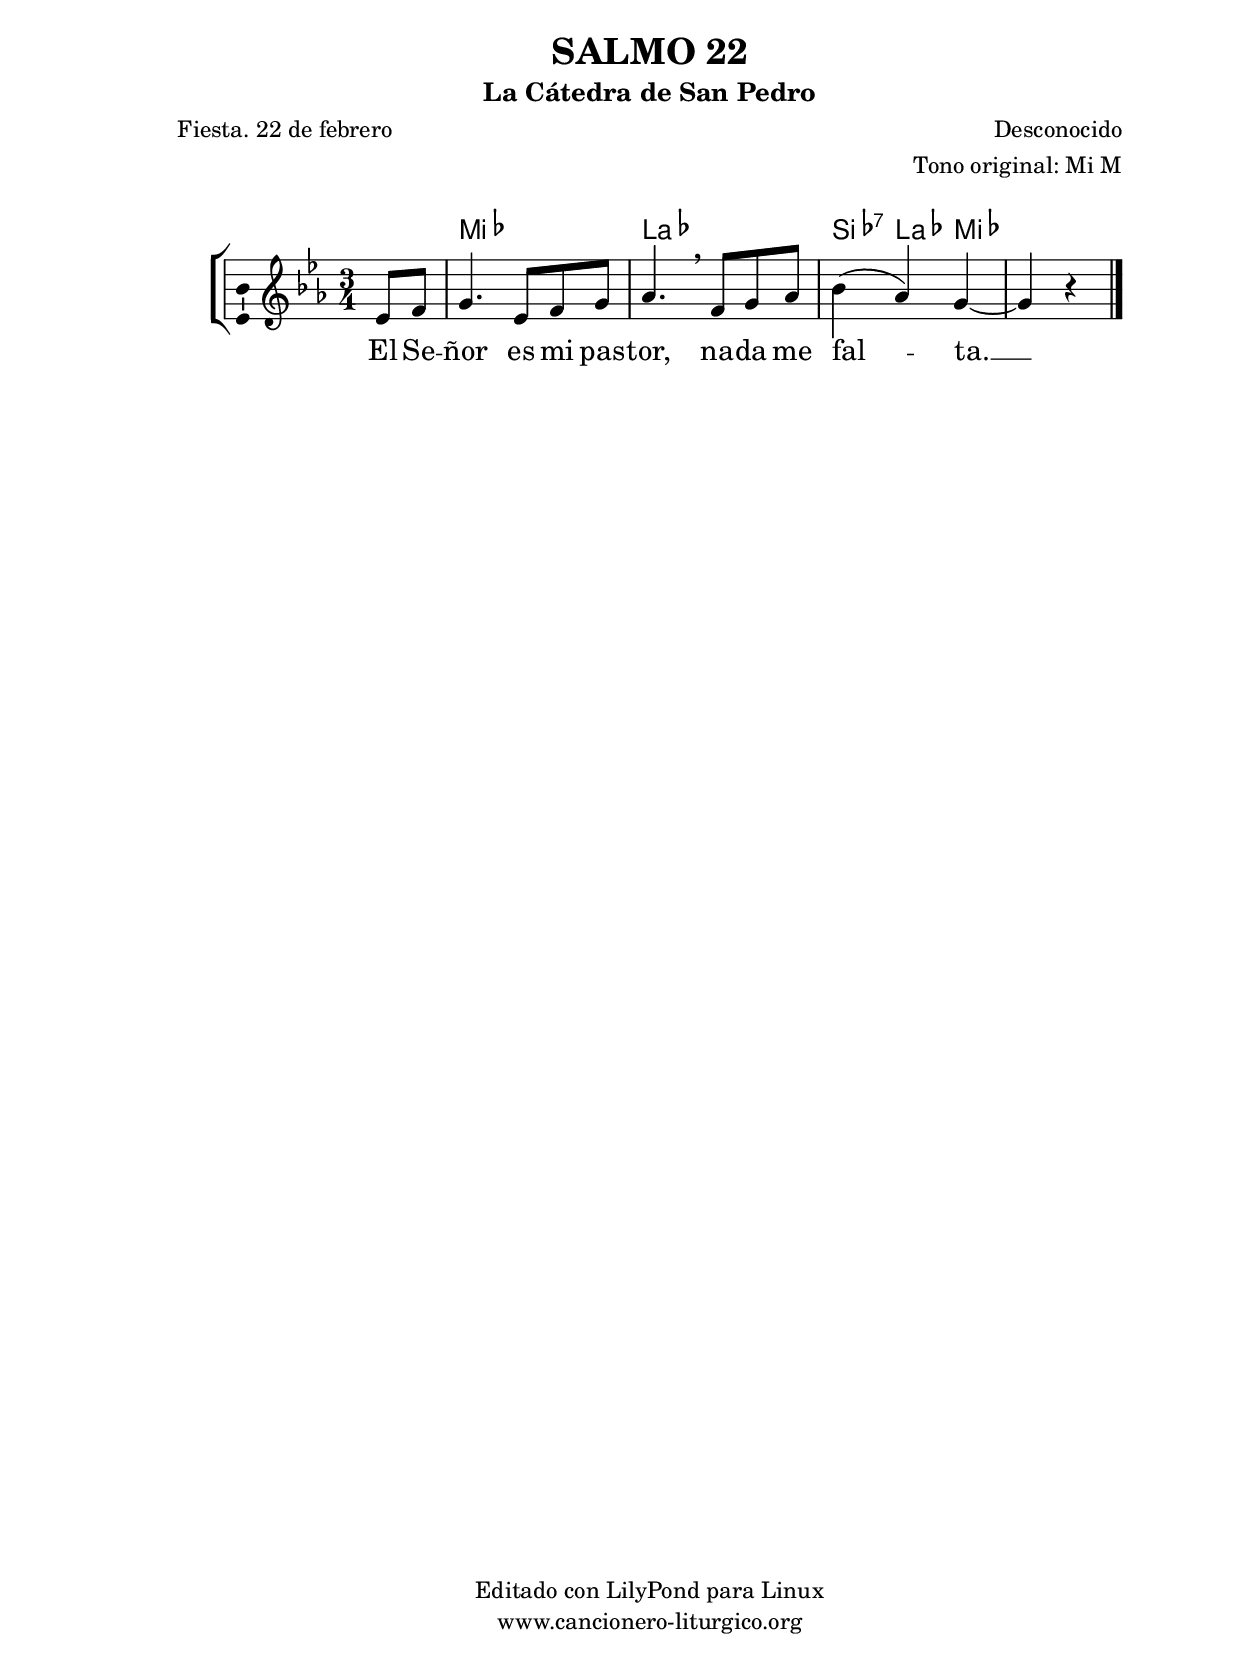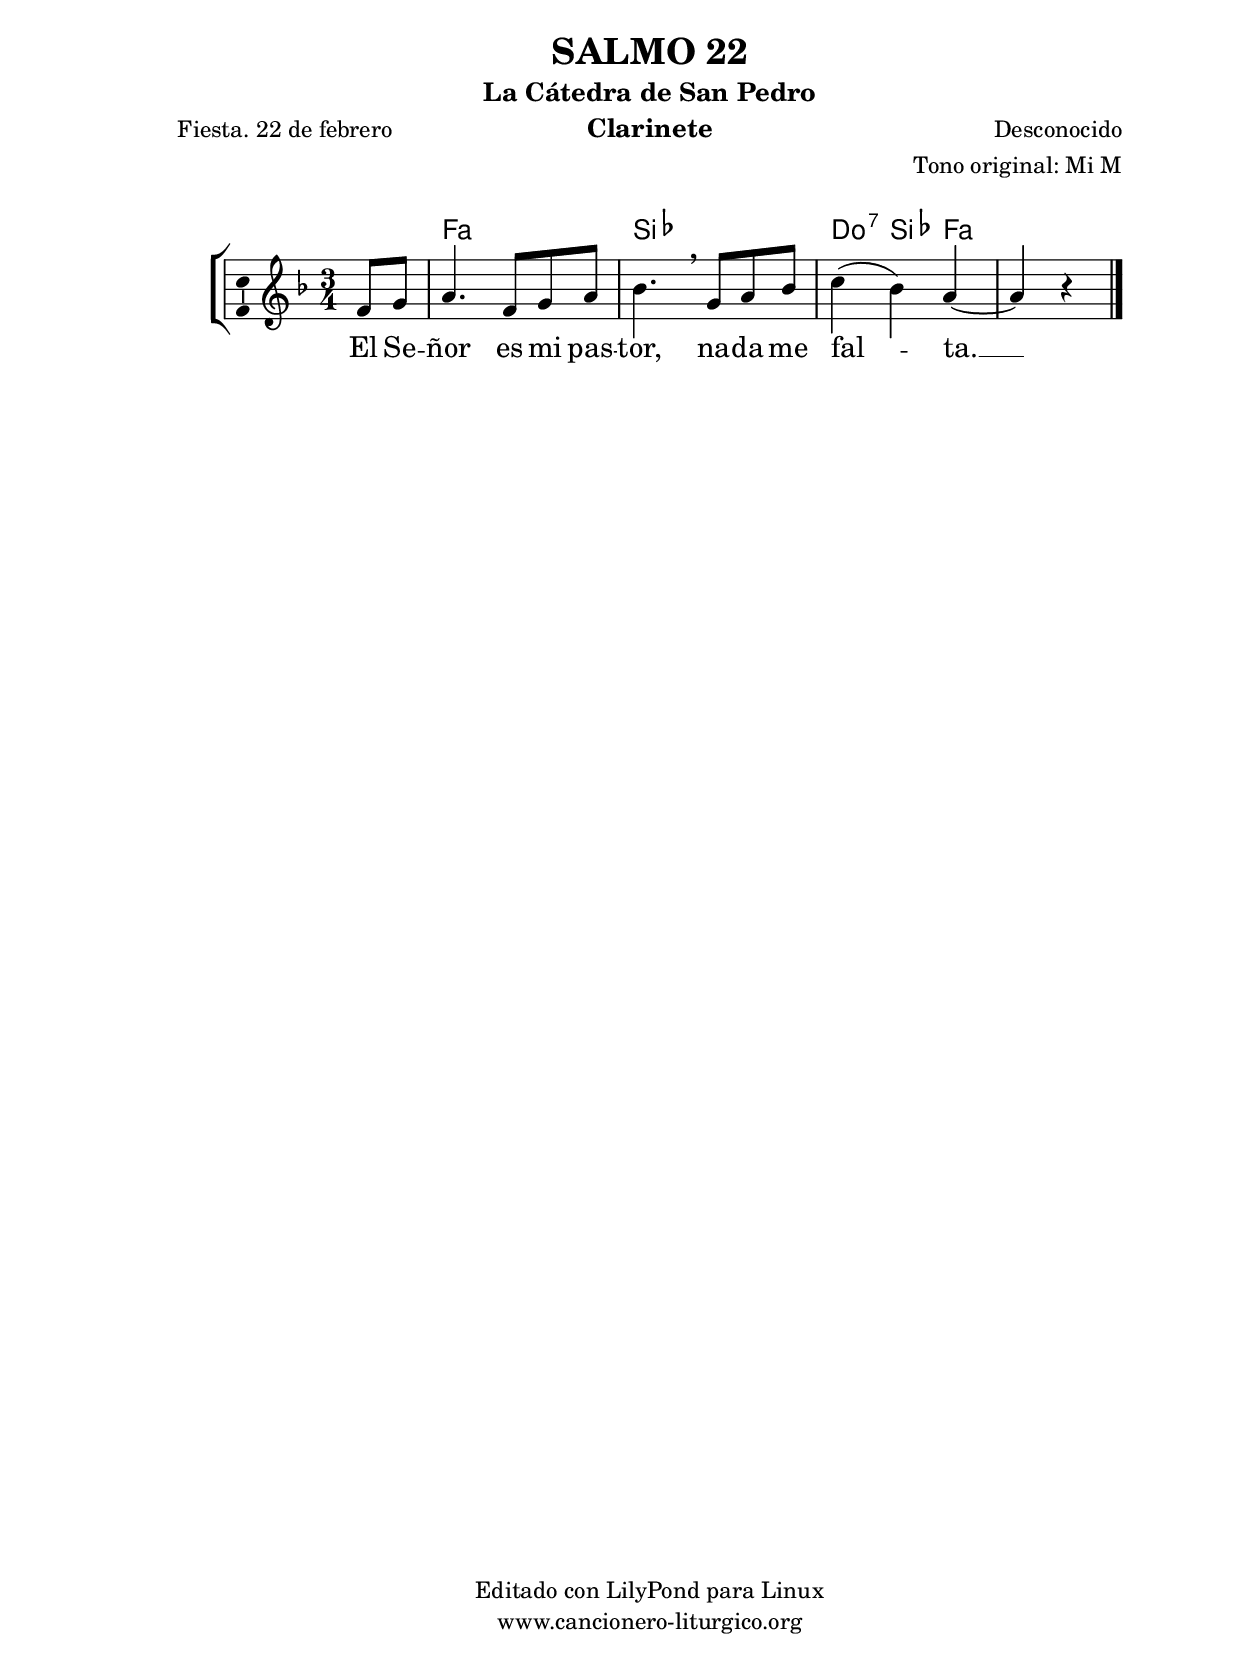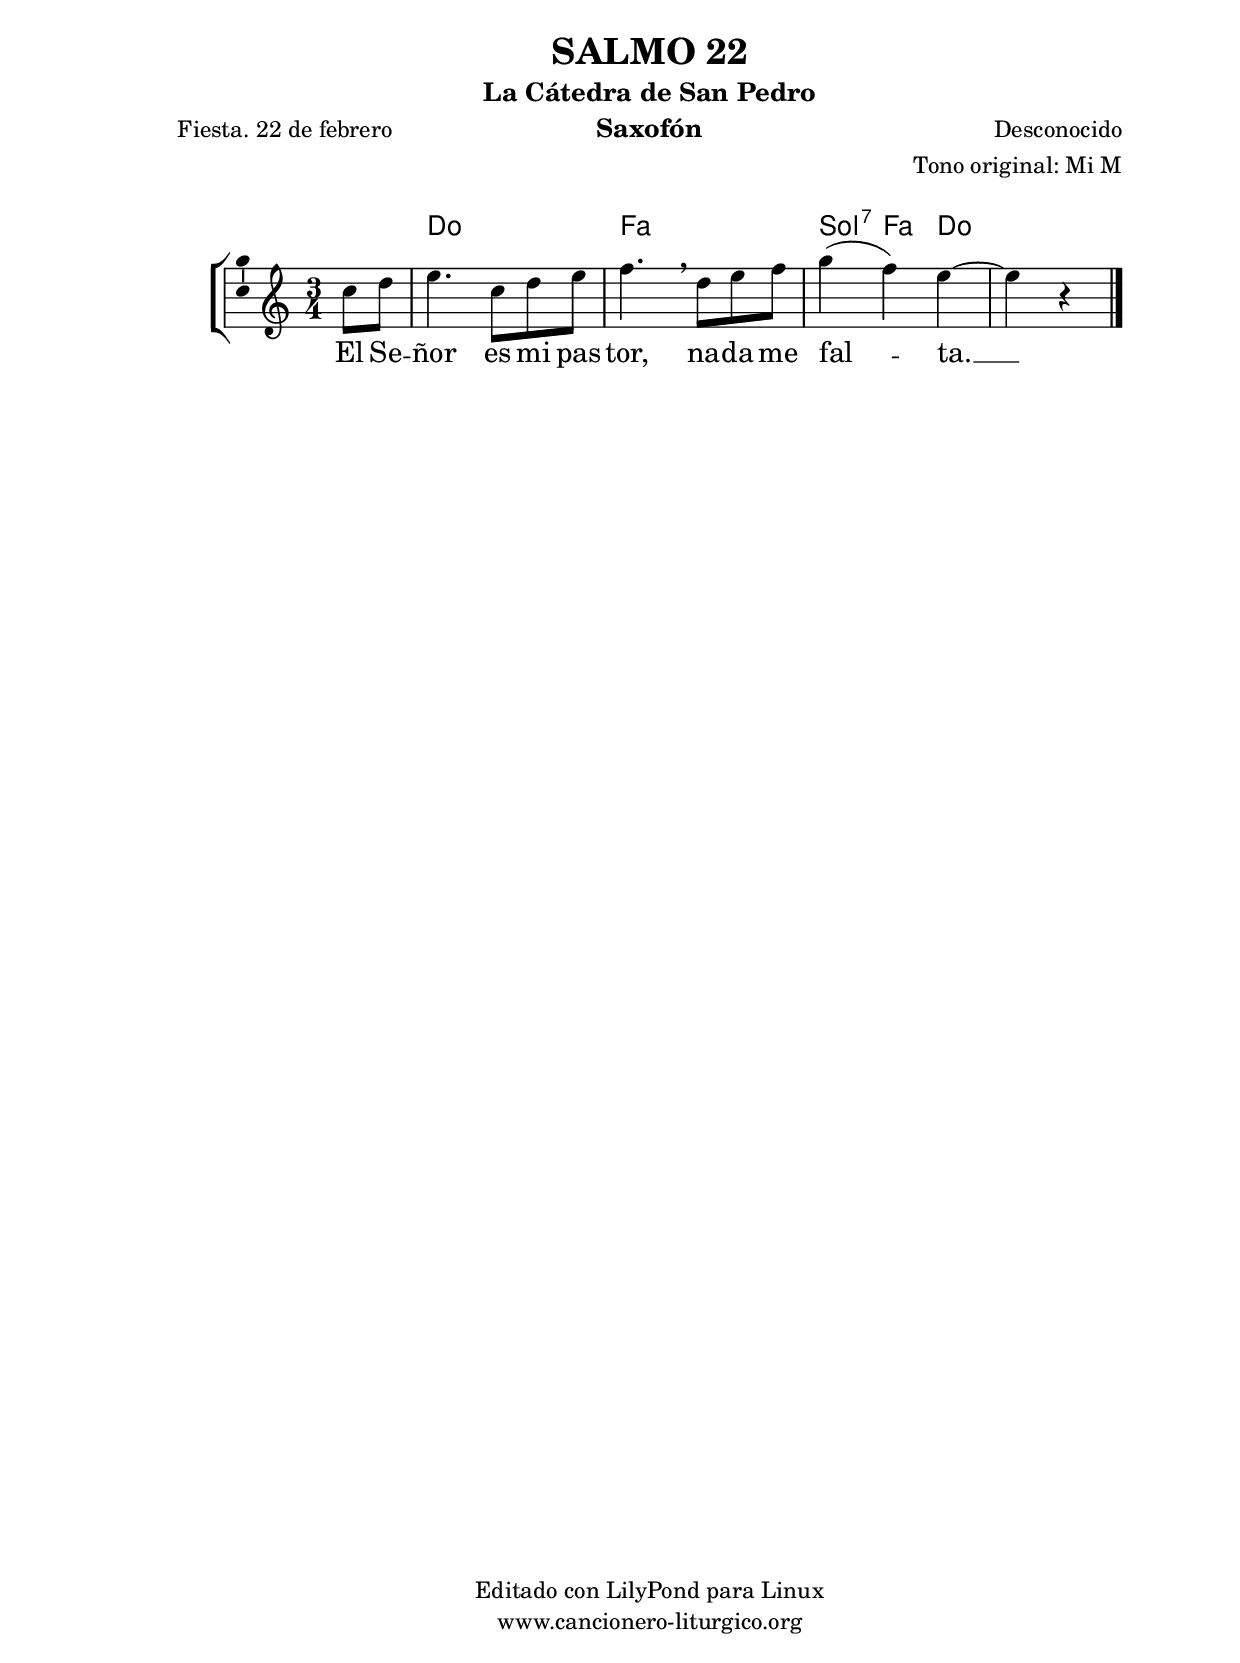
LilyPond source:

%
%para convertir .midi en .wav:
%timidity filename.midi -Ow -o finename.wav
%
%
%Para convertir de .wav a .mp3:
%lame -h -m j filename.wav
%
%
%para escuchar el midi:
%timidity nombrefichero.midi
%


%versión de lilypond para la que se ha escrito esta partitura:
\version "2.16.0"

	%Tamaño papel
	#(set-default-paper-size "a4")
	%Tamaño partitura
	#(set-global-staff-size 20)
	%No responde al pulsar sobre una nota
	#(ly:set-option 'point-and-click #f)

%parámetros del encabezamiento:
\header {
	title = "SALMO 22"
	subtitle = "La Cátedra de San Pedro"
	composer = "Desconocido"
	poet = "Fiesta. 22 de febrero"
	meter = ""
	arranger = "Tono original: Mi M"
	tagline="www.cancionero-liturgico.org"
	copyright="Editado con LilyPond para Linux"
	tiempo = ""
	usos = "Salmo"
	letra = "El Señor es mi pastor, nada me falta."
	}

%parámetros asociados al papel:
\paper  {
	oddHeaderMarkup = \markup {\fill-line { \on-the-fly #not-first-page \fromproperty #'header:title \on-the-fly #not-first-page \fromproperty #'header:composer }}
	evenHeaderMarkup = \markup {\fill-line { \fromproperty #'header:composer \fromproperty #'header:title }}
	#(set-paper-size "a4")
	print-page-number = ##f
	first-page-number = 1
	print-first-page-number = ##f
%	head-separation = 3.0 \cm
	top-margin = 2.0 \cm
	bottom-margin = 0.5\cm
%%%	bottom-margin = -1.0\cm
	left-margin = 3.0 \cm
	line-width = 16.0 \cm 
	indent = 8\mm
	interscoreline = 2.\mm
	between-system-space = 15\mm
%	para que las partituras no llenen la hoja:
	ragged-bottom = ##t
%	idem para la última hoja:
	ragged-last-bottom = ##f
%	para que las partituras llenen el ancho del papel:
	ragged-last = ##f
	after-title-space = 2.5 \cm
%page-count=1
%system-count=1

	%Flexible Vertical Spacing
%	markup-markup-spacing =
%	#'((basic-distance . 15) (minimum-distance . 15) (padding . 3))
	markup-system-spacing =
	#'((basic-distance . 15) (minimum-distance . 15) (padding . 3))
	system-system-spacing =
	#'((basic-distance . 15) (minimum-distance . 15) (padding . 3))
	score-system-spacing =
	#'((basic-distance . 15) (minimum-distance . 15) (padding . 5))
%	top-system-spacing = % header
%	#'((basic-distance . 8) (minimum-distance . 0) (padding . 3))
%	top-markup-spacing =
%	#'((basic-distance . 20) (minimum-distance . 20) (padding . 3))
	last-bottom-spacing = % footer
	#'((basic-distance . 5) (minimum-distance . 5) (padding . 3))
%	score-markup-spacing =
%	#'((basic-distance . 16) (minimum-distance . 13) (padding . 3))

	}


%parámetros que afectan a toda la partitura:
global =  {
	%clave de sol (G):
	\clef G
	%armadura:
	\transpose e ees
	\key e \major
	\tempo 4=79
	\set Score.tempoHideNote = ##t
	}


acordes = {
	\italianChords
	\chordmode {
	\transpose e ees
{

s4
e2. a b4:7 a e

	}
	}
}


melodia = 
	\transpose e ees
{
	\relative c'{

\time 3/4

\partial4
e8 fis
gis4. e8 fis gis
a4. \breathe fis8 gis a
b4 (a) gis~
gis4 r4 %s4

	\bar "|."
	}
	}


texto = \lyricmode {
El Se -- ñor es mi pas -- tor,
na -- da me fal -- ta. __
	}


acordesStaff = \context ChordNames = acordesStaff <<
	\set chordChanges = ##t
	\acordes
	>>


vozStaff = \context Voice = vozStaff
\with {\consists "Ambitus_engraver"}
<<
%	\set Staff.instrumentName = ""
%	\set Staff.shortInstrumentName = ""
%	\set Staff.midiInstrument = #"clarinet"
%	\set Staff.midiInstrument = #"cello"
%	\set Staff.midiInstrument = #"flute"
	\set Staff.midiInstrument = #"electric guitar (jazz)"
%	\set Staff.midiInstrument = #"english horn"
%	\set Staff.midiInstrument = #"violin"
%	\set Staff.midiInstrument = #"glockenspiel"
	\set Staff.midiMinimumVolume = #0.7
	\set Staff.midiMaximumVolume = #0.9
	\global
	\melodia
	>>


textoStaff = \context Lyrics = textoStaff <<
	\lyricsto vozStaff \texto
	>>

\book {
	\score {
		\context ChoirStaff {
			\override StaffGroup.SystemStartBracket #'collapse-height = #1
			\override Score.SystemStartBar #'collapse-height = #1
			<<
			\acordesStaff
			\vozStaff
			\textoStaff
			>>
			}
		\layout {
	    		\context {
				\Lyrics
				\override LyricText #'font-size = #2
				}
	   		 \context {
				\Score
				%fontSize = #3
				\override StaffSymbol #'staff-space = #(magstep +3)
				%\override Beam #'thickness = #0.55
				%\override SpacingSpanner #'spacing-increment = #1.0
				%\override Slur #'height-limit = #1.5
				}
			}
		}
	\score {
		\unfoldRepeats
		\context ChoirStaff {
			<<
			\acordesStaff
			\vozStaff
			>>
			}
		\midi {
	  		\context {
	  			\Score
				tempoWholesPerMinute = #(ly:make-moment 70 4)
				}
			}
		}
	}

%Partitura para clarinete
#(define output-suffix "C")
\book {
	\header{
		instrument = "Clarinete"
		}
	\score {
		\context ChoirStaff {
			\override StaffGroup.SystemStartBracket #'collapse-height = #1
			\override Score.SystemStartBar #'collapse-height = #1
\transpose c d
			<<
			\acordesStaff
			\vozStaff
			\textoStaff
			>>
			}
		\layout {
	    		\context {
				\Lyrics
				\override LyricText #'font-size = #2
				}
	   		 \context {
				\Score
				%fontSize = #3
				\override StaffSymbol #'staff-space = #(magstep +3)
				%\override Beam #'thickness = #0.55
				%\override SpacingSpanner #'spacing-increment = #1.0
				%\override Slur #'height-limit = #1.5
				}
			}
		}
	}

%Partitura para saxofón
#(define output-suffix "S")
\book {
	\header{
		instrument = "Saxofón"
		}
	\score {
		\context ChoirStaff {
			\override StaffGroup.SystemStartBracket #'collapse-height = #1
			\override Score.SystemStartBar #'collapse-height = #1
\transpose c a
			<<
			\acordesStaff
			\vozStaff
			\textoStaff
			>>
			}
		\layout {
	    		\context {
				\Lyrics
				\override LyricText #'font-size = #2
				}
	   		 \context {
				\Score
				%fontSize = #3
				\override StaffSymbol #'staff-space = #(magstep +3)
				%\override Beam #'thickness = #0.55
				%\override SpacingSpanner #'spacing-increment = #1.0
				%\override Slur #'height-limit = #1.5
				}
			}
		}
	}

